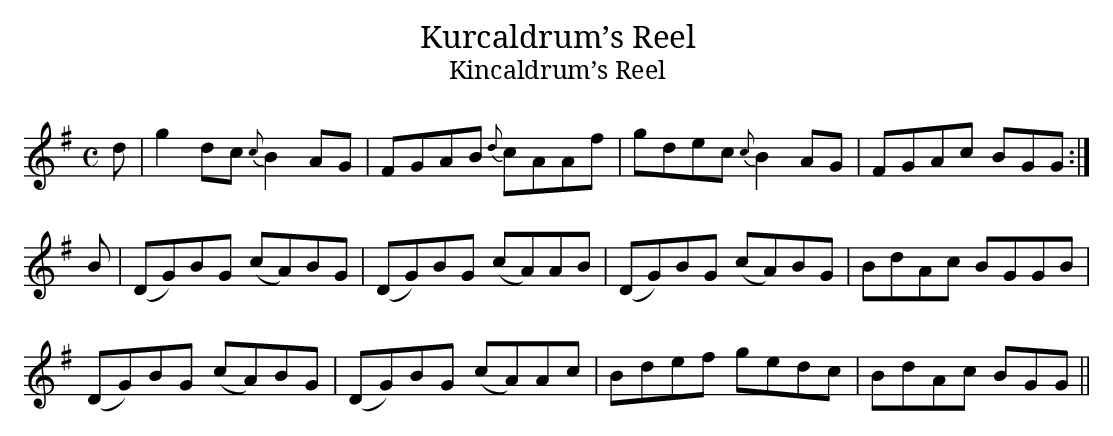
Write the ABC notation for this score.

X:1
T:Kurcaldrum’s Reel
T:Kincaldrum’s Reel
M:C
L:1/8
K:G
d|g2 dc {c}B2 AG|FGAB {d}cAAf|gdec {c}B2 AG|FGAc BGG:|
B|(DG)BG (cA)BG|(DG)BG (cA)AB|(DG)BG (cA)BG|BdAc BGGB|
(DG)BG (cA)BG |(DG)BG (cA)Ac|Bdef gedc|BdAc BGG||
